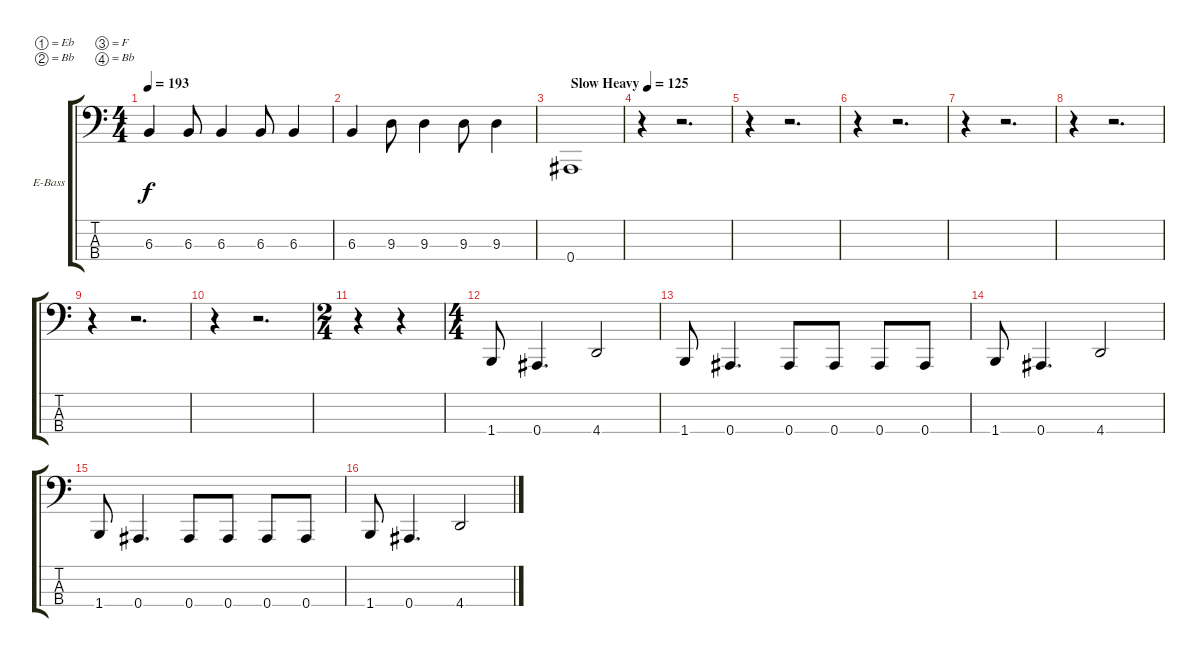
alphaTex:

\bracketExtendMode groupsimilarinstruments
\firstSystemTrackNameOrientation horizontal
\otherSystemsTrackNameOrientation horizontal
\track ("Matt Kean" "E-Bass") {instrument electricbassfinger}
\staff {score tabs}
\tuning (Eb2 Bb1 F1 Bb0)
\ts (4 4)
\tempo 193
\clef f4
\ks c
6.3.4{dy f} 6.3.8 6.3.4 6.3.8 6.3.4 |
6.3.4 9.3.8 9.3.4 9.3.8 9.3.4 |
\tempo (125 "Slow Heavy")
0.4.1 |
r.4 r.2{d} |
r.4 r.2{d} |
r.4 r.2{d} |
r.4 r.2{d} |
r.4 r.2{d} |
r.4 r.2{d} |
r.4 r.2{d} |
\ts (2 4)
\beaming (8 2 2)
r.4 r.4 |
\ts (4 4)
\beaming (8 2 2 2 2)
1.4.8 0.4.4{d} 4.4.2 |
1.4.8 0.4.4{d} 0.4.8 0.4.8 0.4.8 0.4.8 |
1.4.8 0.4.4{d} 4.4.2 |
1.4.8 0.4.4{d} 0.4.8 0.4.8 0.4.8 0.4.8 |
1.4.8 0.4.4{d} 4.4.2
